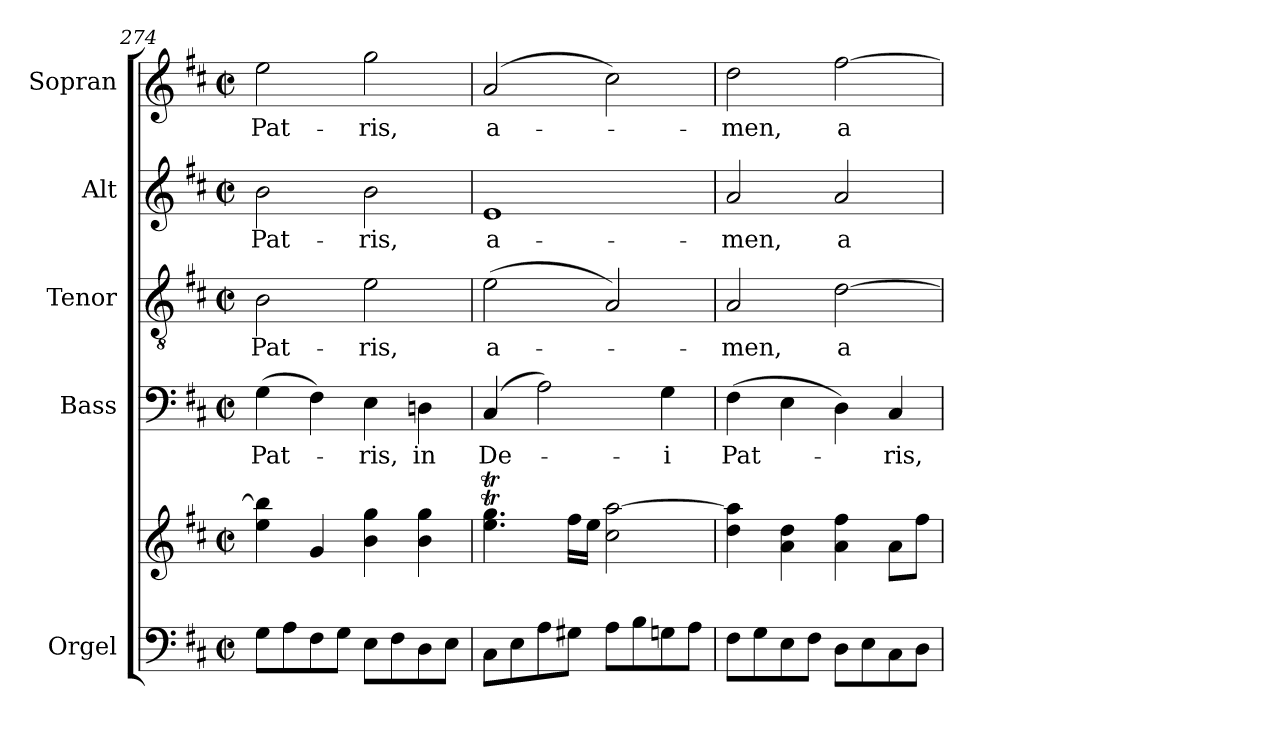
**kern	**kern	**kern	**text	**kern	**text	**kern	**text	**kern	**text
*part5	*part5	*part4	*part4	*part3	*part3	*part2	*part2	*part1	*part1
*staff6	*staff5	*staff4	*staff4	*staff3	*staff3	*staff2	*staff2	*staff1	*staff1
*I"Orgel	*	*I"Bass	*	*I"Tenor	*	*I"Alt	*	*I"Sopran	*
*I'Org.	*	*I'B.	*	*I'T.	*	*I'A.	*	*I'S.	*
*clefF4	*clefG2	*clefF4	*	*clefGv2	*	*clefG2	*	*clefG2	*
*k[f#c#]	*k[f#c#]	*k[f#c#]	*	*k[f#c#]	*	*k[f#c#]	*	*k[f#c#]	*
*D:	*D:	*D:	*	*D:	*	*D:	*	*D:	*
*M2/2	*M2/2	*M2/2	*	*M2/2	*	*M2/2	*	*M2/2	*
*met(c|)	*met(c|)	*met(c|)	*	*met(c|)	*	*met(c|)	*	*met(c|)	*
=274	=274	=274	=274	=274	=274	=274	=274	=274	=274
!	!	!	!LO:LY:b	!	!LO:LY:b	!	!LO:LY:b	!	!LO:LY:b
8G\L	4ee\ 4bb\]	(>4G\	Pat-	2B\	Pat-	2b\	Pat-	2ee\	Pat-
8A\	.	.	.	.	.	.	.	.	.
8F#\	4g/	4F#\)	.	.	.	.	.	.	.
8G\J	.	.	.	.	.	.	.	.	.
!	!	!	!LO:LY:b	!	!LO:LY:b	!	!LO:LY:b	!	!LO:LY:b
8E\L	4b\ 4gg\	4E\	-ris,	2e\	-ris,	2b\	-ris,	2gg\	-ris,
8F#\	.	.	.	.	.	.	.	.	.
!	!	!	!LO:LY:b	!	!	!	!	!	!
8D\	4b\ 4gg\	4Dn\	in	.	.	.	.	.	.
8E\J	.	.	.	.	.	.	.	.	.
=275	=275	=275	=275	=275	=275	=275	=275	=275	=275
!	!	!	!LO:LY:b	!	!LO:LY:b	!	!LO:LY:b	!	!LO:LY:b
8C#\L	4.ee\T 4.gg\T	(4C#/	De-	(>2e\	a-	1e	a-	(2a/	a-
8E\	.	.	.	.	.	.	.	.	.
8A\	.	2A\)	.	.	.	.	.	.	.
8G#X\J	16ff#\LL	.	.	.	.	.	.	.	.
.	16ee\JJ	.	.	.	.	.	.	.	.
8A\L	2cc#\ [2aa\	.	.	2A/)	.	.	.	2cc#\)	.
8B\	.	.	.	.	.	.	.	.	.
!	!	!	!LO:LY:b	!	!	!	!	!	!
8Gn\	.	4G\	-i	.	.	.	.	.	.
8A\J	.	.	.	.	.	.	.	.	.
=276	=276	=276	=276	=276	=276	=276	=276	=276	=276
!	!	!	!LO:LY:b	!	!LO:LY:b	!	!LO:LY:b	!	!LO:LY:b
8F#\L	4dd\ 4aa\]	(>4F#\	Pat-	2A/	-men,	2a/	-men,	2dd\	-men,
8G\	.	.	.	.	.	.	.	.	.
8E\	4a\ 4dd\	4E\	.	.	.	.	.	.	.
8F#\J	.	.	.	.	.	.	.	.	.
!	!	!	!	!	!LO:LY:b	!	!LO:LY:b	!	!LO:LY:b
8D\L	4a\ 4ff#\	4D\)	.	[2d\	a-	2a/	a-	[2ff#\	a-
8E\	.	.	.	.	.	.	.	.	.
!	!	!	!LO:LY:b	!	!	!	!	!	!
8C#\	8a\L	4C#/	-ris,	.	.	.	.	.	.
8D\J	8ff#\J	.	.	.	.	.	.	.	.
=	=	=	=	=	=	=	=	=	=
*-	*-	*-	*-	*-	*-	*-	*-	*-	*-
